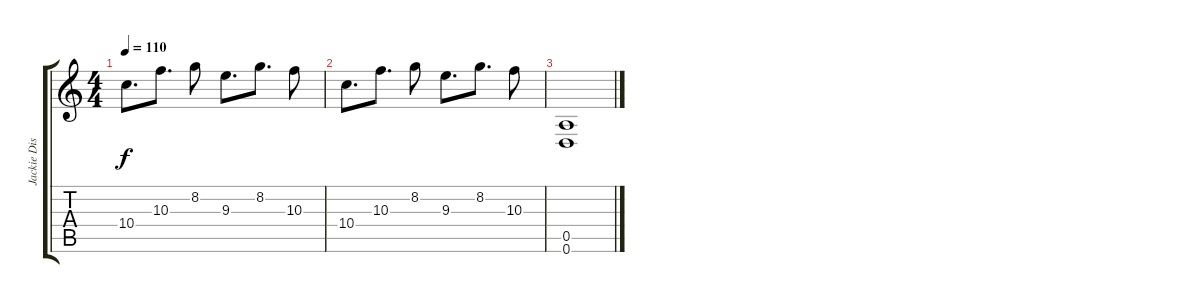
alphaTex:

\track ("Jackie Dist" "Jackie Dis") {instrument overdrivenguitar}
\staff {score tabs}
\tuning (E4 B3 G3 D3 A2 D2) {hide}
\ts (4 4)
\tempo 110
\clef g2
\ks c
10.4.8{d dy f} 10.3.8{d} 8.2.8 9.3.8{d} 8.2.8{d} 10.3.8 |
10.4.8{d} 10.3.8{d} 8.2.8 9.3.8{d} 8.2.8{d} 10.3.8 |
(0.5 0.6).1
